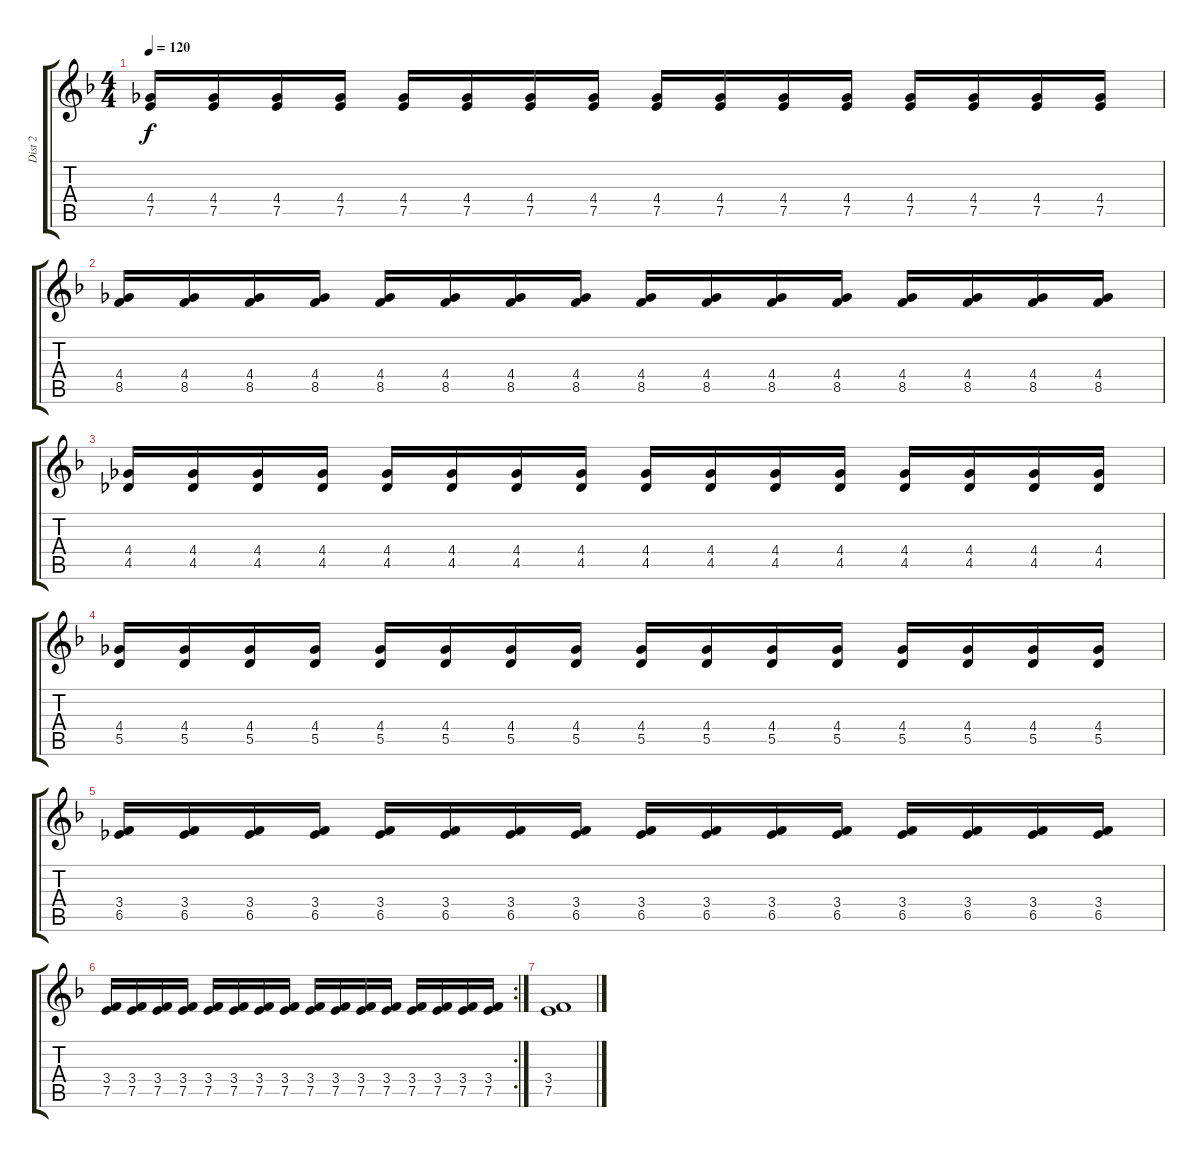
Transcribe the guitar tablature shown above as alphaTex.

\track ("Dist 2" "Dist 2") {instrument distortionguitar}
\staff {score tabs}
\tuning (E4 B3 G3 D3 A2 E2) {hide}
\ts (4 4)
\tempo 120
\clef g2
\ks dminor
(4.4 7.5).16{dy f} (4.4 7.5).16 (4.4 7.5).16 (4.4 7.5).16 (4.4 7.5).16 (4.4 7.5).16 (4.4 7.5).16 (4.4 7.5).16 (4.4 7.5).16 (4.4 7.5).16 (4.4 7.5).16 (4.4 7.5).16 (4.4 7.5).16 (4.4 7.5).16 (4.4 7.5).16 (4.4 7.5).16 |
(4.4 8.5).16 (4.4 8.5).16 (4.4 8.5).16 (4.4 8.5).16 (4.4 8.5).16 (4.4 8.5).16 (4.4 8.5).16 (4.4 8.5).16 (4.4 8.5).16 (4.4 8.5).16 (4.4 8.5).16 (4.4 8.5).16 (4.4 8.5).16 (4.4 8.5).16 (4.4 8.5).16 (4.4 8.5).16 |
(4.4 4.5).16 (4.4 4.5).16 (4.4 4.5).16 (4.4 4.5).16 (4.4 4.5).16 (4.4 4.5).16 (4.4 4.5).16 (4.4 4.5).16 (4.4 4.5).16 (4.4 4.5).16 (4.4 4.5).16 (4.4 4.5).16 (4.4 4.5).16 (4.4 4.5).16 (4.4 4.5).16 (4.4 4.5).16 |
(4.4 5.5).16 (4.4 5.5).16 (4.4 5.5).16 (4.4 5.5).16 (4.4 5.5).16 (4.4 5.5).16 (4.4 5.5).16 (4.4 5.5).16 (4.4 5.5).16 (4.4 5.5).16 (4.4 5.5).16 (4.4 5.5).16 (4.4 5.5).16 (4.4 5.5).16 (4.4 5.5).16 (4.4 5.5).16 |
(3.4 6.5).16 (3.4 6.5).16 (3.4 6.5).16 (3.4 6.5).16 (3.4 6.5).16 (3.4 6.5).16 (3.4 6.5).16 (3.4 6.5).16 (3.4 6.5).16 (3.4 6.5).16 (3.4 6.5).16 (3.4 6.5).16 (3.4 6.5).16 (3.4 6.5).16 (3.4 6.5).16 (3.4 6.5).16 |
\rc 2
(3.4 7.5).16 (3.4 7.5).16 (3.4 7.5).16 (3.4 7.5).16 (3.4 7.5).16 (3.4 7.5).16 (3.4 7.5).16 (3.4 7.5).16 (3.4 7.5).16 (3.4 7.5).16 (3.4 7.5).16 (3.4 7.5).16 (3.4 7.5).16 (3.4 7.5).16 (3.4 7.5).16 (3.4 7.5).16 |
(3.4 7.5).1
